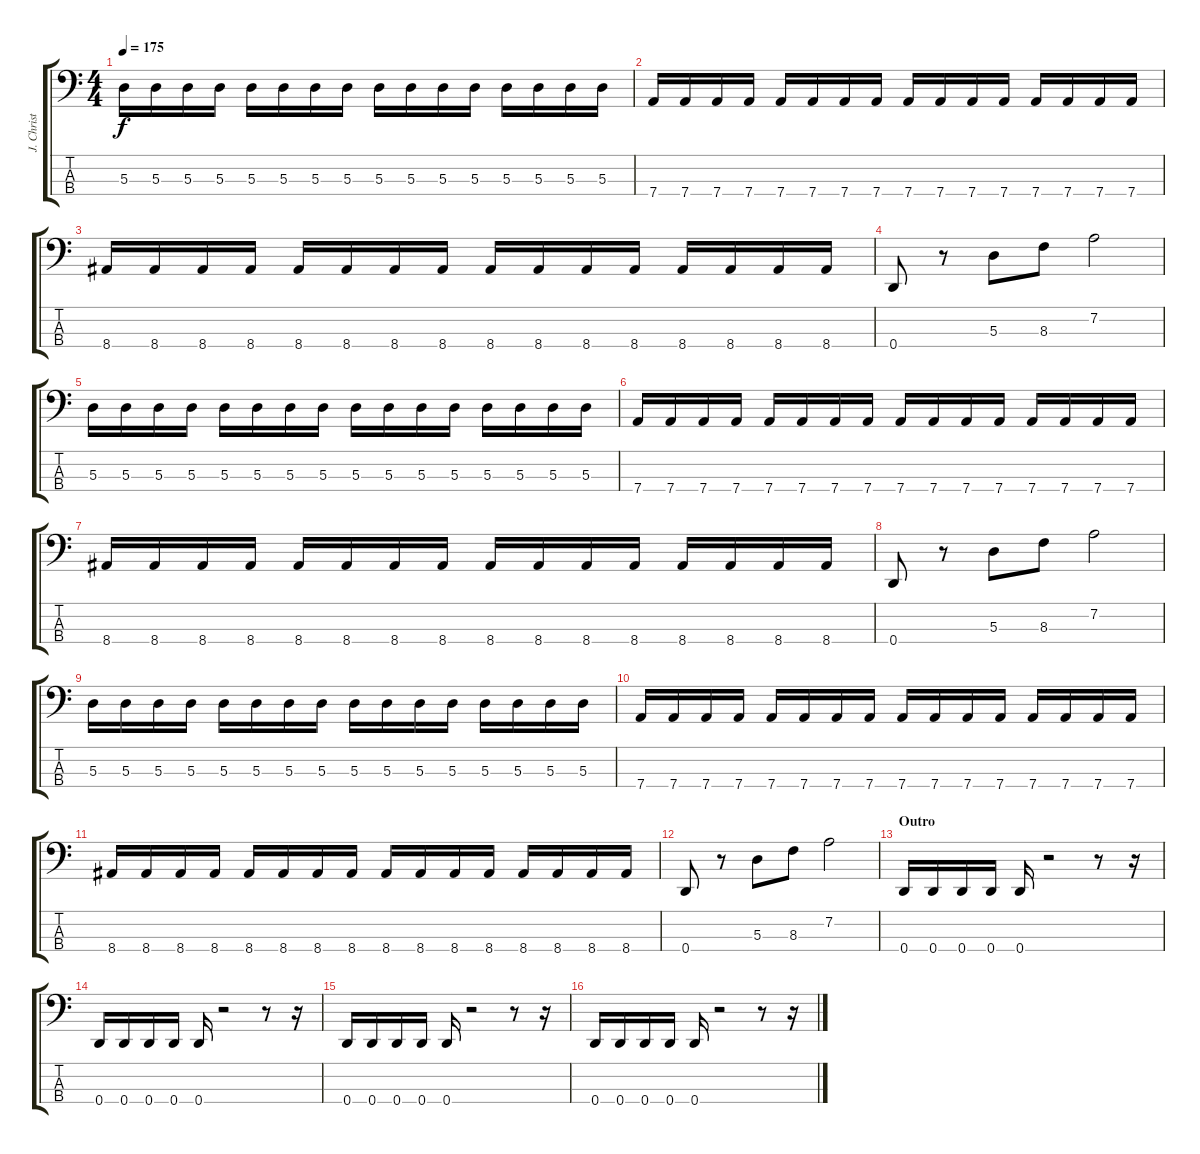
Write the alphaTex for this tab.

\track ("J. Christ" "J. Christ") {instrument electricbassfinger}
\staff {score tabs}
\tuning (G2 D2 A1 D1) {hide}
\ts (4 4)
\tempo 175
\clef f4
\ks c
5.3.16{dy f} 5.3.16 5.3.16 5.3.16 5.3.16 5.3.16 5.3.16 5.3.16 5.3.16 5.3.16 5.3.16 5.3.16 5.3.16 5.3.16 5.3.16 5.3.16 |
7.4.16 7.4.16 7.4.16 7.4.16 7.4.16 7.4.16 7.4.16 7.4.16 7.4.16 7.4.16 7.4.16 7.4.16 7.4.16 7.4.16 7.4.16 7.4.16 |
8.4.16 8.4.16 8.4.16 8.4.16 8.4.16 8.4.16 8.4.16 8.4.16 8.4.16 8.4.16 8.4.16 8.4.16 8.4.16 8.4.16 8.4.16 8.4.16 |
0.4.8 r.8 5.3.8 8.3.8 7.2.2 |
5.3.16 5.3.16 5.3.16 5.3.16 5.3.16 5.3.16 5.3.16 5.3.16 5.3.16 5.3.16 5.3.16 5.3.16 5.3.16 5.3.16 5.3.16 5.3.16 |
7.4.16 7.4.16 7.4.16 7.4.16 7.4.16 7.4.16 7.4.16 7.4.16 7.4.16 7.4.16 7.4.16 7.4.16 7.4.16 7.4.16 7.4.16 7.4.16 |
8.4.16 8.4.16 8.4.16 8.4.16 8.4.16 8.4.16 8.4.16 8.4.16 8.4.16 8.4.16 8.4.16 8.4.16 8.4.16 8.4.16 8.4.16 8.4.16 |
0.4.8 r.8 5.3.8 8.3.8 7.2.2 |
5.3.16 5.3.16 5.3.16 5.3.16 5.3.16 5.3.16 5.3.16 5.3.16 5.3.16 5.3.16 5.3.16 5.3.16 5.3.16 5.3.16 5.3.16 5.3.16 |
7.4.16 7.4.16 7.4.16 7.4.16 7.4.16 7.4.16 7.4.16 7.4.16 7.4.16 7.4.16 7.4.16 7.4.16 7.4.16 7.4.16 7.4.16 7.4.16 |
8.4.16 8.4.16 8.4.16 8.4.16 8.4.16 8.4.16 8.4.16 8.4.16 8.4.16 8.4.16 8.4.16 8.4.16 8.4.16 8.4.16 8.4.16 8.4.16 |
0.4.8 r.8 5.3.8 8.3.8 7.2.2 |
\section ("" "Outro")
0.4.16 0.4.16 0.4.16 0.4.16 0.4.16 r.2 r.8 r.16 |
0.4.16 0.4.16 0.4.16 0.4.16 0.4.16 r.2 r.8 r.16 |
0.4.16 0.4.16 0.4.16 0.4.16 0.4.16 r.2 r.8 r.16 |
0.4.16 0.4.16 0.4.16 0.4.16 0.4.16 r.2 r.8 r.16
